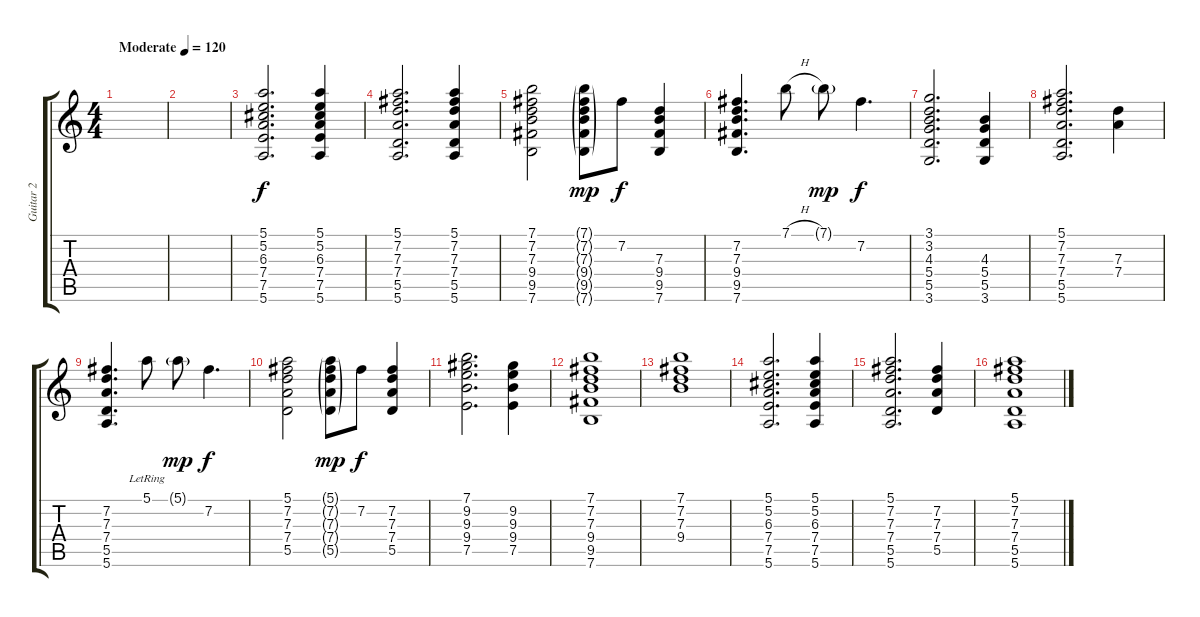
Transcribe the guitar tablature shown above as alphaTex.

\track ("Guitar 2" "Guitar 2") {instrument electricguitarclean}
\staff {score tabs}
\tuning (E4 B3 G3 D3 A2 E2) {hide}
\ts (4 4)
\tempo (120 "Moderate")
\clef g2
\ks c
|
|
(5.1 5.2 6.3 7.4 7.5 5.6).2{d} (5.1 5.2 6.3 7.4 7.5 5.6).4 |
(5.1 7.2 7.3 7.4 5.5 5.6).2{d} (5.1 7.2 7.3 7.4 5.5 5.6).4 |
(7.1 7.2 7.3 9.4 9.5 7.6).2 (7.1{g} 7.2{g} 7.3{g} 9.4{g} 9.5{g} 7.6{g}).8{dy mp} 7.2.8{dy f} (7.3 9.4 9.5 7.6).4 |
(7.2 7.3 9.4 9.5 7.6).4{d} 7.1{h}.8 7.1{g}.8{dy mp} 7.2.4{d dy f} |
(3.1 3.2 4.3 5.4 5.5 3.6).2{d} (4.3 5.4 5.5 3.6).4 |
(5.1 7.2 7.3 7.4 5.5 5.6).2{d} (7.3 7.4).4 |
(7.2 7.3 7.4 5.5 5.6).4{d} 5.1{lr}.8 5.1{g}.8{dy mp} 7.2.4{d dy f} |
(5.1 7.2 7.3 7.4 5.5).2 (5.1{g} 7.2{g} 7.3{g} 7.4{g} 5.5{g}).8{dy mp} 7.2.8{dy f} (7.2 7.3 7.4 5.5).4 |
(7.1 9.2 9.3 9.4 7.5).2{d} (9.2 9.3 9.4 7.5).4 |
(7.1 7.2 7.3 9.4 9.5 7.6).1 |
(7.1 7.2 7.3 9.4).1 |
(5.1 5.2 6.3 7.4 7.5 5.6).2{d} (5.1 5.2 6.3 7.4 7.5 5.6).4 |
(5.1 7.2 7.3 7.4 5.5 5.6).2{d} (7.2 7.3 7.4 5.5).4 |
(5.1 7.2 7.3 7.4 5.5 5.6).1
